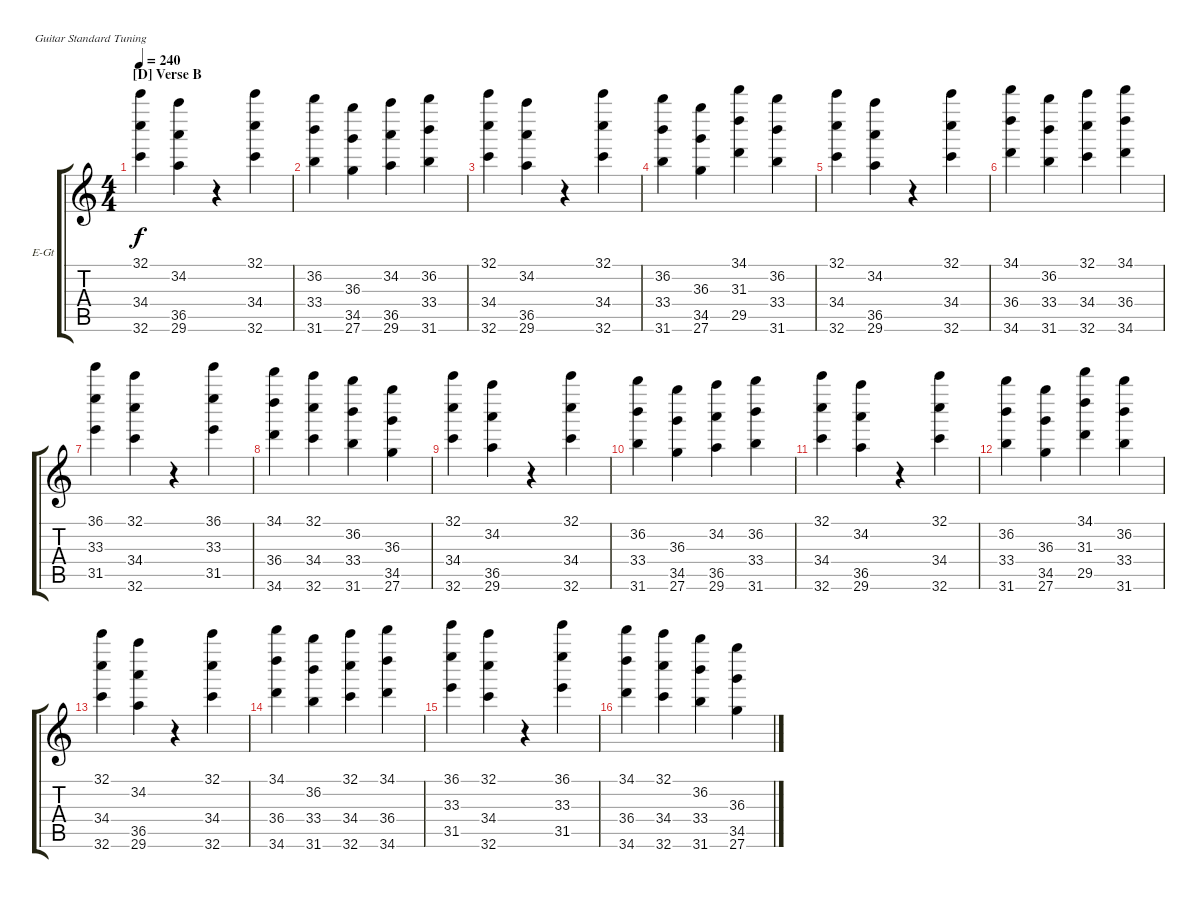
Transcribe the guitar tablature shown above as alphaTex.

\defaultSystemsLayout 4
\bracketExtendMode groupsimilarinstruments
\firstSystemTrackNameOrientation horizontal
\otherSystemsTrackNameOrientation horizontal
\track ("Synth II" "E-Gt") {instrument distortionguitar}
\staff {score tabs}
\tuning (E4 B3 G3 D3 A2 E2)
\ts (4 4)
\section ("D" "Verse B")
\tempo 240
\clef g2
\scale
0.333333
\ks c
(32.1 34.4 32.6).4{dy f} (34.2 36.5 29.6).4 r.4 (32.1 34.4 32.6).4 |
\scale
0.333333 (36.2 33.4 31.6).4 (36.3 34.5 27.6).4 (34.2 36.5 29.6).4 (36.2 33.4 31.6).4 |
\scale
0.333333 (32.1 34.4 32.6).4 (34.2 36.5 29.6).4 r.4 (32.1 34.4 32.6).4 |
\scale
0.333333 (36.2 33.4 31.6).4 (36.3 34.5 27.6).4 (31.3 34.1 29.5).4 (36.2 33.4 31.6).4 |
\scale
0.333333 (32.1 34.4 32.6).4 (34.2 36.5 29.6).4 r.4 (32.1 34.4 32.6).4 |
\scale
0.333333 (34.1 36.4 34.6).4 (36.2 33.4 31.6).4 (32.1 34.4 32.6).4 (34.1 36.4 34.6).4 |
\scale
0.333333 (36.1 33.3 31.5).4 (32.1 34.4 32.6).4 r.4 (36.1 33.3 31.5).4 |
\scale
0.333333 (34.1 36.4 34.6).4 (32.1 34.4 32.6).4 (36.2 33.4 31.6).4 (36.3 34.5 27.6).4 |
\scale
0.333333 (32.1 34.4 32.6).4 (34.2 36.5 29.6).4 r.4 (32.1 34.4 32.6).4 |
\scale
0.333333 (36.2 33.4 31.6).4 (36.3 34.5 27.6).4 (34.2 36.5 29.6).4 (36.2 33.4 31.6).4 |
\scale
0.333333 (32.1 34.4 32.6).4 (34.2 36.5 29.6).4 r.4 (32.1 34.4 32.6).4 |
\scale
0.333333 (36.2 33.4 31.6).4 (36.3 34.5 27.6).4 (31.3 34.1 29.5).4 (36.2 33.4 31.6).4 |
\scale
0.333333 (32.1 34.4 32.6).4 (34.2 36.5 29.6).4 r.4 (32.1 34.4 32.6).4 |
\scale
0.333333 (34.1 36.4 34.6).4 (36.2 33.4 31.6).4 (32.1 34.4 32.6).4 (34.1 36.4 34.6).4 |
\scale
0.333333 (36.1 33.3 31.5).4 (32.1 34.4 32.6).4 r.4 (36.1 33.3 31.5).4 |
\scale
0.333333 (34.1 36.4 34.6).4 (32.1 34.4 32.6).4 (36.2 33.4 31.6).4 (36.3 34.5 27.6).4
